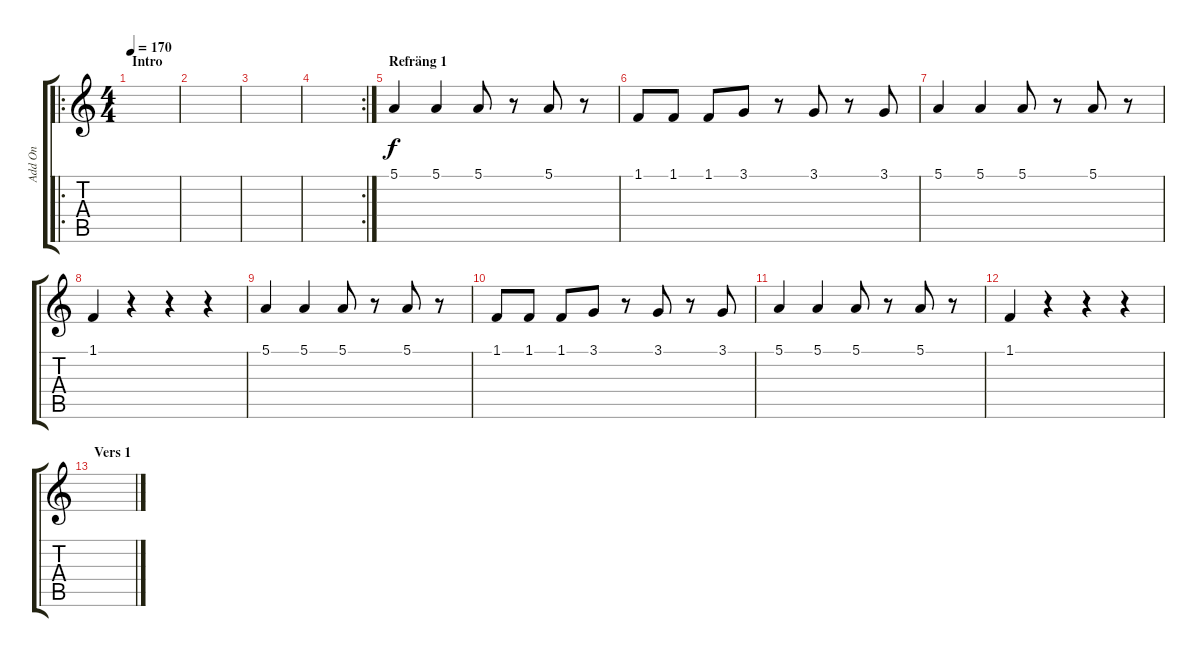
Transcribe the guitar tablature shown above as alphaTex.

\track ("Add On" "Add On") {instrument pizzicatostrings}
\staff {score tabs}
\tuning (E4 B3 G3 D3 A2 E2) {hide}
\ro
\ts (4 4)
\section ("" "Intro")
\tempo 170
\clef g2
\ks c
|
|
|
\rc 2
|
\section ("" "Refräng 1")
5.1.4 5.1.4 5.1.8 r.8 5.1.8 r.8 |
1.1.8 1.1.8 1.1.8 3.1.8 r.8 3.1.8 r.8 3.1.8 |
5.1.4 5.1.4 5.1.8 r.8 5.1.8 r.8 |
1.1.4 r.4 r.4 r.4 |
5.1.4 5.1.4 5.1.8 r.8 5.1.8 r.8 |
1.1.8 1.1.8 1.1.8 3.1.8 r.8 3.1.8 r.8 3.1.8 |
5.1.4 5.1.4 5.1.8 r.8 5.1.8 r.8 |
1.1.4 r.4 r.4 r.4 |
\section ("" "Vers 1")
